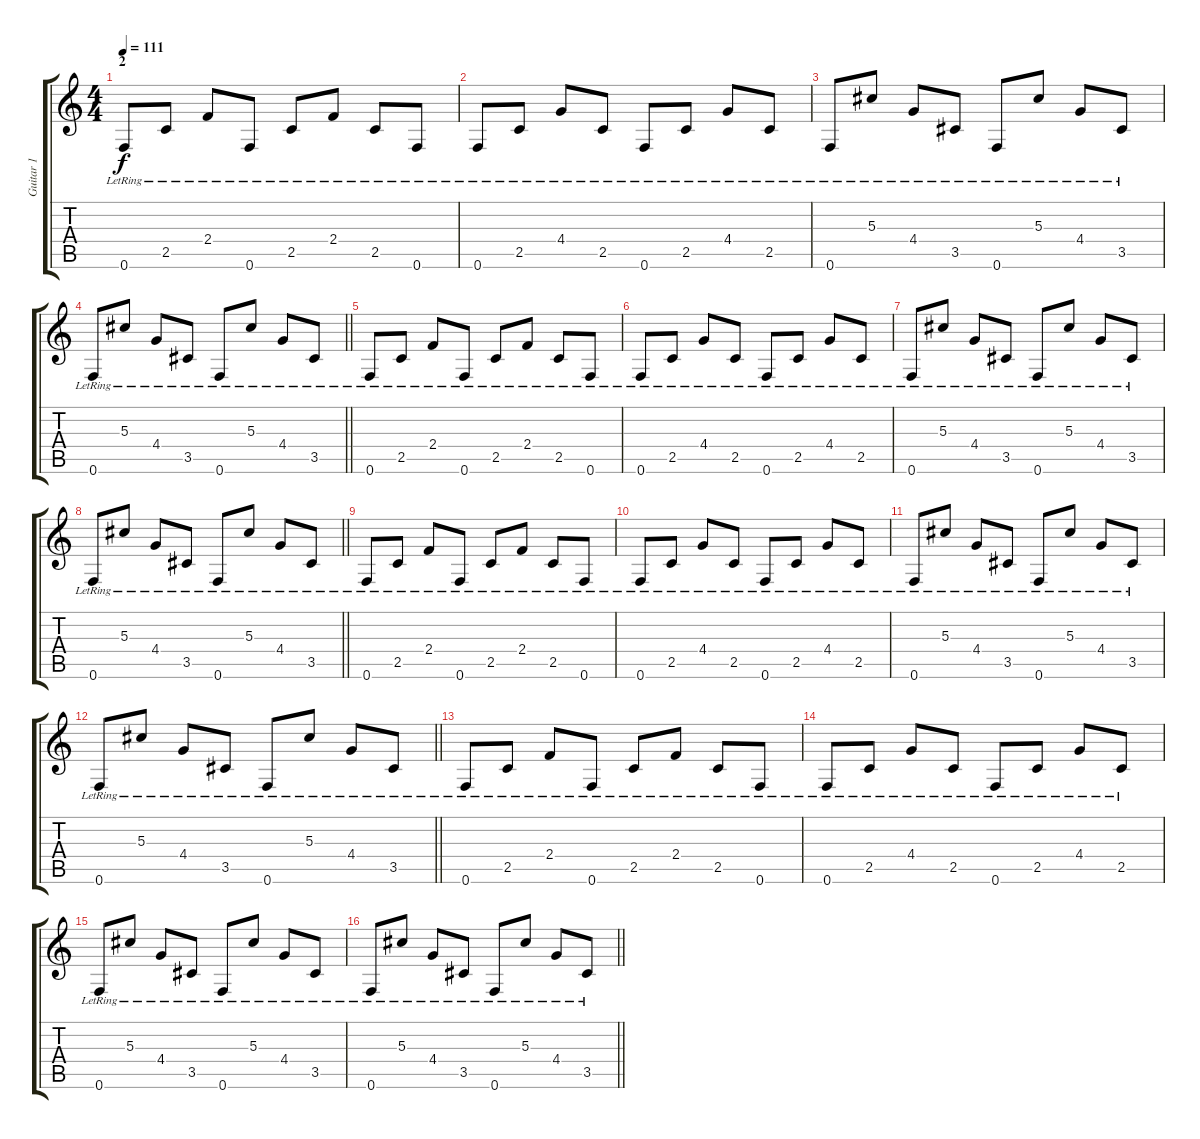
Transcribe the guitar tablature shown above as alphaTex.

\track ("Guitar 1 " "Guitar 1 ") {instrument distortionguitar}
\staff {score tabs}
\tuning (F4 C4 Ab3 Eb3 Bb2 F2) {hide}
\ts (4 4)
\section ("" "2")
\tempo 111
\clef g2
\ks c
0.6{lr}.8{dy f} 2.5{lr}.8 2.4{lr}.8 0.6{lr}.8 2.5{lr}.8 2.4{lr}.8 2.5{lr}.8 0.6{lr}.8 |
0.6{lr}.8 2.5{lr}.8 4.4{lr}.8 2.5{lr}.8 0.6{lr}.8 2.5{lr}.8 4.4{lr}.8 2.5{lr}.8 |
0.6{lr}.8 5.3{lr}.8 4.4{lr}.8 3.5{lr}.8 0.6{lr}.8 5.3{lr}.8 4.4{lr}.8 3.5{lr}.8 |
\barLineRight lightlight
0.6{lr}.8 5.3{lr}.8 4.4{lr}.8 3.5{lr}.8 0.6{lr}.8 5.3{lr}.8 4.4{lr}.8 3.5{lr}.8 |
0.6{lr}.8 2.5{lr}.8 2.4{lr}.8 0.6{lr}.8 2.5{lr}.8 2.4{lr}.8 2.5{lr}.8 0.6{lr}.8 |
0.6{lr}.8 2.5{lr}.8 4.4{lr}.8 2.5{lr}.8 0.6{lr}.8 2.5{lr}.8 4.4{lr}.8 2.5{lr}.8 |
0.6{lr}.8 5.3{lr}.8 4.4{lr}.8 3.5{lr}.8 0.6{lr}.8 5.3{lr}.8 4.4{lr}.8 3.5{lr}.8 |
\barLineRight lightlight
0.6{lr}.8 5.3{lr}.8 4.4{lr}.8 3.5{lr}.8 0.6{lr}.8 5.3{lr}.8 4.4{lr}.8 3.5{lr}.8 |
0.6{lr}.8 2.5{lr}.8 2.4{lr}.8 0.6{lr}.8 2.5{lr}.8 2.4{lr}.8 2.5{lr}.8 0.6{lr}.8 |
0.6{lr}.8 2.5{lr}.8 4.4{lr}.8 2.5{lr}.8 0.6{lr}.8 2.5{lr}.8 4.4{lr}.8 2.5{lr}.8 |
0.6{lr}.8 5.3{lr}.8 4.4{lr}.8 3.5{lr}.8 0.6{lr}.8 5.3{lr}.8 4.4{lr}.8 3.5{lr}.8 |
\barLineRight lightlight
0.6{lr}.8 5.3{lr}.8 4.4{lr}.8 3.5{lr}.8 0.6{lr}.8 5.3{lr}.8 4.4{lr}.8 3.5{lr}.8 |
0.6{lr}.8 2.5{lr}.8 2.4{lr}.8 0.6{lr}.8 2.5{lr}.8 2.4{lr}.8 2.5{lr}.8 0.6{lr}.8 |
0.6{lr}.8 2.5{lr}.8 4.4{lr}.8 2.5{lr}.8 0.6{lr}.8 2.5{lr}.8 4.4{lr}.8 2.5{lr}.8 |
0.6{lr}.8 5.3{lr}.8 4.4{lr}.8 3.5{lr}.8 0.6{lr}.8 5.3{lr}.8 4.4{lr}.8 3.5{lr}.8 |
\barLineRight lightlight
0.6{lr}.8 5.3{lr}.8 4.4{lr}.8 3.5{lr}.8 0.6{lr}.8 5.3{lr}.8 4.4{lr}.8 3.5{lr}.8
